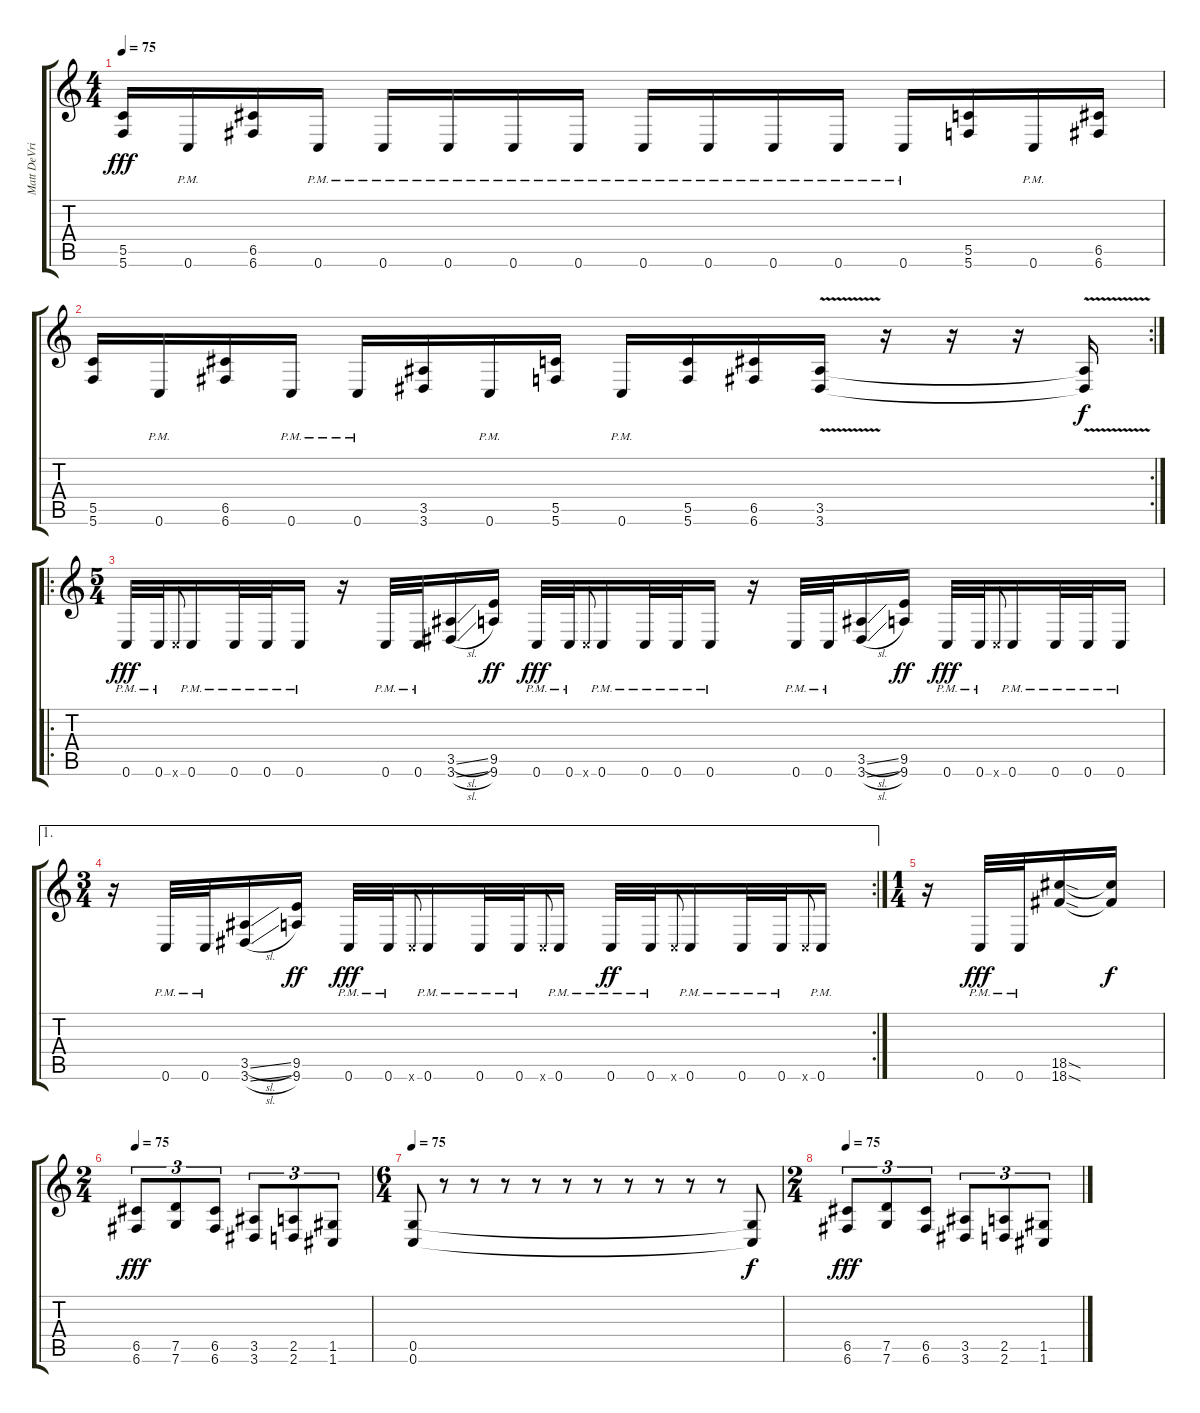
\track ("Matt DeVries" "Matt DeVri") {instrument distortionguitar}
\staff {score tabs}
\tuning (D4 A3 F3 C3 G2 C2) {hide}
\ts (4 4)
\tempo 75
\clef g2
\ks c
(5.5 5.6).16{dy fff} 0.6{pm}.16 (6.5 6.6).16 0.6{pm}.16 0.6{pm}.16 0.6{pm}.16 0.6{pm}.16 0.6{pm}.16 0.6{pm}.16 0.6{pm}.16 0.6{pm}.16 0.6{pm}.16 0.6{pm}.16 (5.5 5.6).16 0.6{pm}.16 (6.5 6.6).16 |
\rc 2
(5.5 5.6).16 0.6{pm}.16 (6.5 6.6).16 0.6{pm}.16 0.6{pm}.16 (3.5 3.6).16 0.6{pm}.16 (5.5 5.6).16 0.6{pm}.16 (5.5 5.6).16 (6.5 6.6).16 (3.5{v} 3.6{v}).16 r.16 r.16 r.16 (3.5{t} 3.6{t}).16{dy f} |
\ro
\ts (5 4)
0.6{pm}.32{dy fff} 0.6{pm}.32 0.6{x}.8{gr onbeat} 0.6{pm}.16 0.6{pm}.32 0.6{pm}.32 0.6{pm}.16 r.16 0.6{pm}.32 0.6{pm}.32 (3.5{sl} 3.6{sl}).16 (9.5 9.6).16{dy ff} 0.6{pm}.32{dy fff} 0.6{pm}.32 0.6{x}.8{gr onbeat} 0.6{pm}.16 0.6{pm}.32 0.6{pm}.32 0.6{pm}.16 r.16 0.6{pm}.32 0.6{pm}.32 (3.5{sl} 3.6{sl}).16 (9.5 9.6).16{dy ff} 0.6{pm}.32{dy fff} 0.6{pm}.32 0.6{x}.8{gr onbeat} 0.6{pm}.16 0.6{pm}.32 0.6{pm}.32 0.6{pm}.16 |
\ae 1
\rc 2
\ts (3 4)
r.16 0.6{pm}.32 0.6{pm}.32 (3.5{sl} 3.6{sl}).16 (9.5 9.6).16{dy ff} 0.6{pm}.32{dy fff} 0.6{pm}.32 0.6{x}.8{gr onbeat} 0.6{pm}.16 0.6{pm}.32 0.6{pm}.32 0.6{x}.8{gr onbeat} 0.6{pm}.16 0.6{pm}.32{dy ff} 0.6{pm}.32 0.6{x}.8{gr onbeat} 0.6{pm}.16 0.6{pm}.32 0.6{pm}.32 0.6{x}.8{gr onbeat} 0.6{pm}.16 |
\ts (1 4)
r.16 0.6{pm}.32{dy fff} 0.6{pm}.32 (18.5{sod} 18.6{sod}).16 (18.5{t} 18.6{t}).16{dy f} |
\ts (2 4)
\tempo 75
(6.5 6.6).8{tu (3 2) dy fff} (7.5 7.6).8{tu (3 2)} (6.5 6.6).8{tu (3 2)} (3.5 3.6).8{tu (3 2)} (2.5 2.6).8{tu (3 2)} (1.5 1.6).8{tu (3 2)} |
\ts (6 4)
\tempo 75
(0.5 0.6).8 r.8 r.8 r.8 r.8 r.8 r.8 r.8 r.8 r.8 r.8 (0.5{t} 0.6{t}).8{dy f} |
\ts (2 4)
\tempo 75
(6.5 6.6).8{tu (3 2) dy fff} (7.5 7.6).8{tu (3 2)} (6.5 6.6).8{tu (3 2)} (3.5 3.6).8{tu (3 2)} (2.5 2.6).8{tu (3 2)} (1.5 1.6).8{tu (3 2)}
